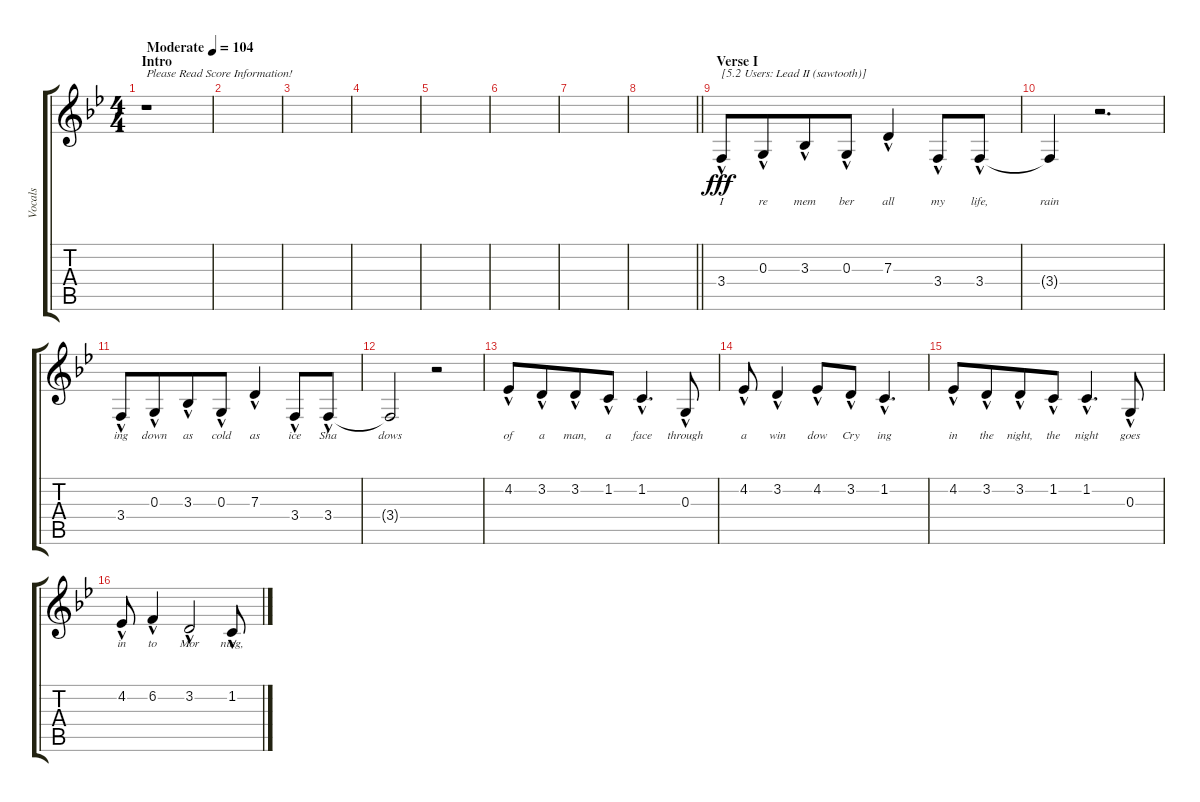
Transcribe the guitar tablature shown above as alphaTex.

\track ("Vocals" "Vocals") {instrument lead2sawtooth}
\staff {score tabs}
\tuning (E4 B3 G3 D3 A2 E2) {hide}
\ts (4 4)
\section ("" "Intro")
\tempo (104 "Moderate")
\clef g2
\ks bb
r.1{txt "Please Read Score Information!" dy fff instrument lead2sawtooth} |
|
|
|
|
|
|
\barLineRight lightlight
|
\section ("" "Verse I")
3.4{hac}.8{txt "[5.2 Users: Lead II (sawtooth)]" lyrics (0 "I") lyrics (1 "") lyrics (2 "") lyrics (3 "") lyrics (4 "")} 0.3{hac}.8{lyrics (0 "re") lyrics (1 "") lyrics (2 "") lyrics (3 "") lyrics (4 "") beam merge} 3.3{hac}.8{lyrics (0 "mem") lyrics (1 "") lyrics (2 "") lyrics (3 "") lyrics (4 "")} 0.3{hac}.8{lyrics (0 "ber") lyrics (1 "") lyrics (2 "") lyrics (3 "") lyrics (4 "")} 7.3{hac}.4{lyrics (0 "all") lyrics (1 "") lyrics (2 "") lyrics (3 "") lyrics (4 "")} 3.4{hac}.8{lyrics (0 "my") lyrics (1 "") lyrics (2 "") lyrics (3 "") lyrics (4 "")} 3.4{hac}.8{lyrics (0 "life,") lyrics (1 "") lyrics (2 "") lyrics (3 "") lyrics (4 "")} |
3.4{t}.4{lyrics (0 "rain") lyrics (1 "") lyrics (2 "") lyrics (3 "") lyrics (4 "")} r.2{d} |
3.4{hac}.8{lyrics (0 "ing") lyrics (1 "") lyrics (2 "") lyrics (3 "") lyrics (4 "")} 0.3{hac}.8{lyrics (0 "down") lyrics (1 "") lyrics (2 "") lyrics (3 "") lyrics (4 "") beam merge} 3.3{hac}.8{lyrics (0 "as") lyrics (1 "") lyrics (2 "") lyrics (3 "") lyrics (4 "")} 0.3{hac}.8{lyrics (0 "cold") lyrics (1 "") lyrics (2 "") lyrics (3 "") lyrics (4 "")} 7.3{hac}.4{lyrics (0 "as") lyrics (1 "") lyrics (2 "") lyrics (3 "") lyrics (4 "")} 3.4{hac}.8{lyrics (0 "ice") lyrics (1 "") lyrics (2 "") lyrics (3 "") lyrics (4 "")} 3.4{hac}.8{lyrics (0 "Sha") lyrics (1 "") lyrics (2 "") lyrics (3 "") lyrics (4 "")} |
3.4{t}.2{lyrics (0 "dows") lyrics (1 "") lyrics (2 "") lyrics (3 "") lyrics (4 "")} r.2 |
4.2{hac}.8{lyrics (0 "of") lyrics (1 "") lyrics (2 "") lyrics (3 "") lyrics (4 "")} 3.2{hac}.8{lyrics (0 "a") lyrics (1 "") lyrics (2 "") lyrics (3 "") lyrics (4 "") beam merge} 3.2{hac}.8{lyrics (0 "man,") lyrics (1 "") lyrics (2 "") lyrics (3 "") lyrics (4 "")} 1.2{hac}.8{lyrics (0 "a") lyrics (1 "") lyrics (2 "") lyrics (3 "") lyrics (4 "")} 1.2{hac}.4{d lyrics (0 "face") lyrics (1 "") lyrics (2 "") lyrics (3 "") lyrics (4 "")} 0.3{hac}.8{lyrics (0 "through") lyrics (1 "") lyrics (2 "") lyrics (3 "") lyrics (4 "")} |
4.2{hac}.8{lyrics (0 "a") lyrics (1 "") lyrics (2 "") lyrics (3 "") lyrics (4 "")} 3.2{hac}.4{lyrics (0 "win") lyrics (1 "") lyrics (2 "") lyrics (3 "") lyrics (4 "")} 4.2{hac}.8{lyrics (0 "dow") lyrics (1 "") lyrics (2 "") lyrics (3 "") lyrics (4 "") beam merge} 3.2{hac}.8{lyrics (0 "Cry") lyrics (1 "") lyrics (2 "") lyrics (3 "") lyrics (4 "")} 1.2{hac}.4{d lyrics (0 "ing") lyrics (1 "") lyrics (2 "") lyrics (3 "") lyrics (4 "")} |
4.2{hac}.8{lyrics (0 "in") lyrics (1 "") lyrics (2 "") lyrics (3 "") lyrics (4 "")} 3.2{hac}.8{lyrics (0 "the") lyrics (1 "") lyrics (2 "") lyrics (3 "") lyrics (4 "") beam merge} 3.2{hac}.8{lyrics (0 "night,") lyrics (1 "") lyrics (2 "") lyrics (3 "") lyrics (4 "")} 1.2{hac}.8{lyrics (0 "the") lyrics (1 "") lyrics (2 "") lyrics (3 "") lyrics (4 "")} 1.2{hac}.4{d lyrics (0 "night") lyrics (1 "") lyrics (2 "") lyrics (3 "") lyrics (4 "")} 0.3{hac}.8{lyrics (0 "goes") lyrics (1 "") lyrics (2 "") lyrics (3 "") lyrics (4 "")} |
4.2{hac}.8{lyrics (0 "in") lyrics (1 "") lyrics (2 "") lyrics (3 "") lyrics (4 "")} 6.2{hac}.4{lyrics (0 "to") lyrics (1 "") lyrics (2 "") lyrics (3 "") lyrics (4 "")} 3.2{hac}.2{lyrics (0 "Mor") lyrics (1 "") lyrics (2 "") lyrics (3 "") lyrics (4 "")} 1.2{hac}.8{lyrics (0 "ning,") lyrics (1 "") lyrics (2 "") lyrics (3 "") lyrics (4 "")}
